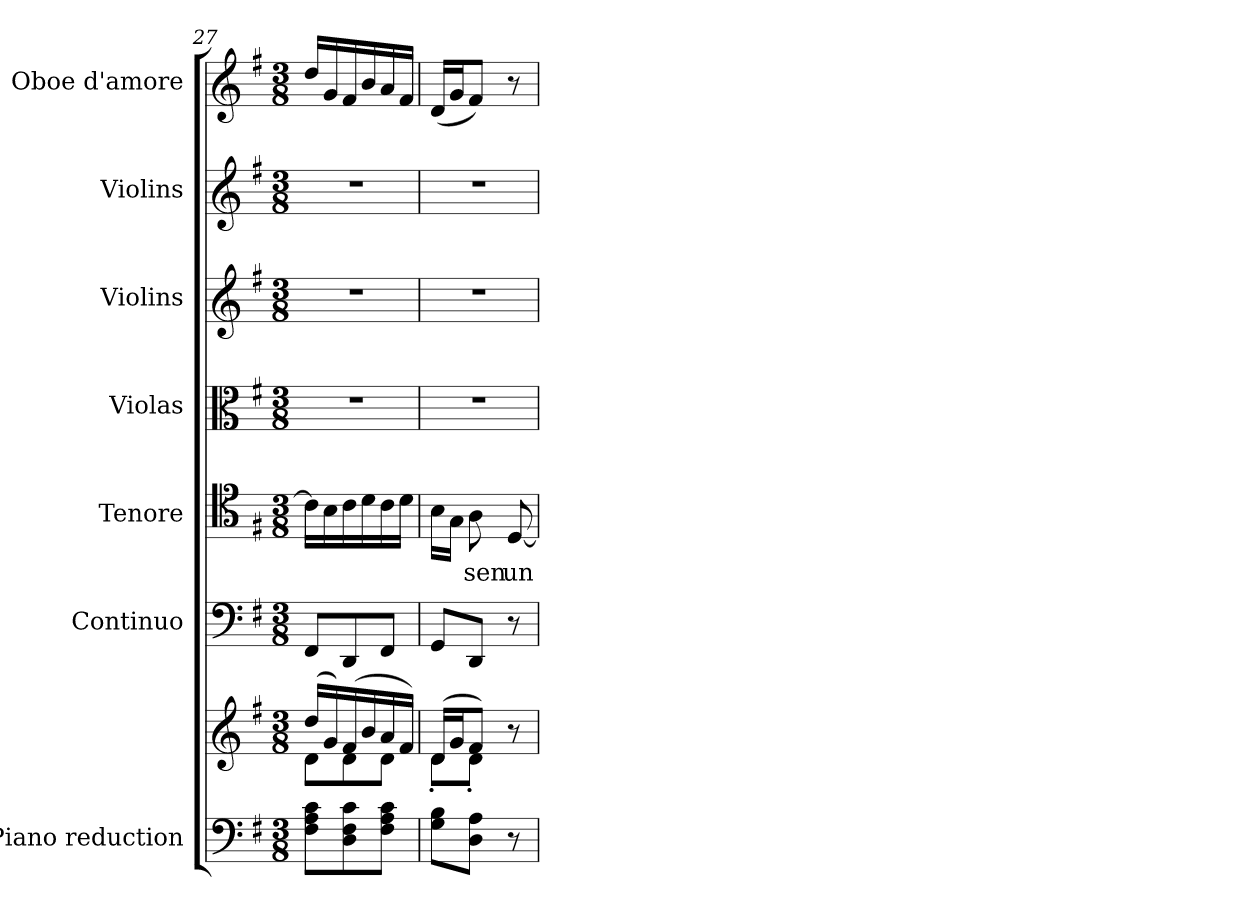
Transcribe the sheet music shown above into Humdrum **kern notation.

**kern	**kern	**kern	**kern	**text	**kern	**kern	**kern	**kern
*part7	*part7	*part6	*part5	*part5	*part4	*part3	*part2	*part1
*staff8	*staff7	*staff6	*staff5	*staff5	*staff4	*staff3	*staff2	*staff1
*I"Piano reduction	*	*I"Continuo	*I"Tenore	*	*I"Violas	*I"Violins	*I"Violins	*I"Oboe d'amore
*I'Pno	*	*	*	*	*	*	*	*I'Ob
*clefF4	*clefG2	*clefF4	*clefC4	*	*clefC3	*clefG2	*clefG2	*clefG2
*k[f#]	*k[f#]	*k[f#]	*k[f#]	*	*k[f#]	*k[f#]	*k[f#]	*k[f#]
*M3/8	*M3/8	*M3/8	*M3/8	*	*M3/8	*M3/8	*M3/8	*M3/8
=27	=27	=27	=27	=27	=27	=27	=27	=27
*	*^	*	*	*	*	*	*	*
8F#\ 8A\ 8c\L	(16dd/LL	8d\L	8FF#/L	16c\LL]	.	4.r	4.r	4.r	16dd/LL
.	16g/)	.	.	16B\	.	.	.	.	16g/
8D\ 8F#\ 8c\	(16f#/	8d\	8DD/	16c\	.	.	.	.	16f#/
.	16b/	.	.	16d\	.	.	.	.	16b/
8F#\ 8A\ 8c\J	16a/	8d\J	8FF#/J	16c\	.	.	.	.	16a/
.	16f#/JJ)	.	.	16d\JJ	.	.	.	.	16f#/JJ
=28	=28	=28	=28	=28	=28	=28	=28	=28	=28
8G\ 8B\L	(16d/LL	8d'\L	8GG/L	16B\LL	.	4.r	4.r	4.r	(16d/LL
.	16g/J	.	.	16G\JJ	.	.	.	.	16g/J
!	!	!	!	!	!LO:LY:b	!	!	!	!
8D\ 8A\J	8f#/J)	8d'\J	8DD/J	8A\	sen	.	.	.	8f#/J)
!	!	!	!	!	!LO:LY:b	!	!	!	!
8r	8r	8ryy	8r	[8D/	un-	.	.	.	8r
*	*v	*v	*	*	*	*	*	*	*
=	=	=	=	=	=	=	=	=
*-	*-	*-	*-	*-	*-	*-	*-	*-
